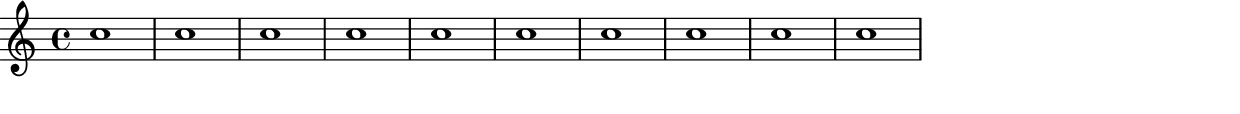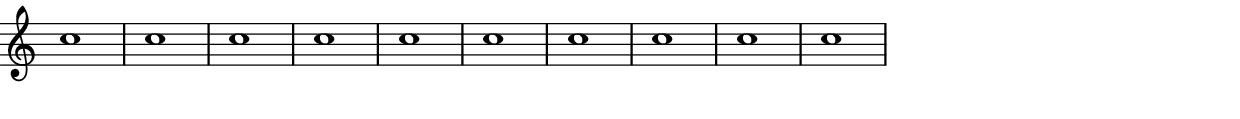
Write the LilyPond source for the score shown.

%% Generated by lilypond-book.py
%% Options: [exampleindent=10.16\mm,indent=0\mm,line-width=160\mm]
\include "lilypond-book-preamble.ly"


% ****************************************************************
% Start cut-&-pastable-section
% ****************************************************************



\paper {
  indent = 0\mm
  line-width = 160\mm
  % offset the left padding, also add 1mm as lilypond creates cropped
  % images with a little space on the right
  line-width = #(- line-width (* mm  3.000000) (* mm 1))
}

\layout {
  
}





% ****************************************************************
% ly snippet:
% ****************************************************************
\sourcefilename "/home/gub/NewGub/gub/target/linux-x86/src/lilypond-git.sv.gnu.org--lilypond.git-release-unstable/input/regression/spacing-ragged-last.ly"
\sourcefileline 0
\version "2.19.21"

\header {

  texidoc = "If @code{ragged-last} is set, the systems are broken
    similar to paragraph formatting in text: the last line is
    unjustified. "

}

\layout{
  ragged-last = ##t
}

\relative \new Staff { \repeat unfold 20 { c''1 } }




% ****************************************************************
% end ly snippet
% ****************************************************************
